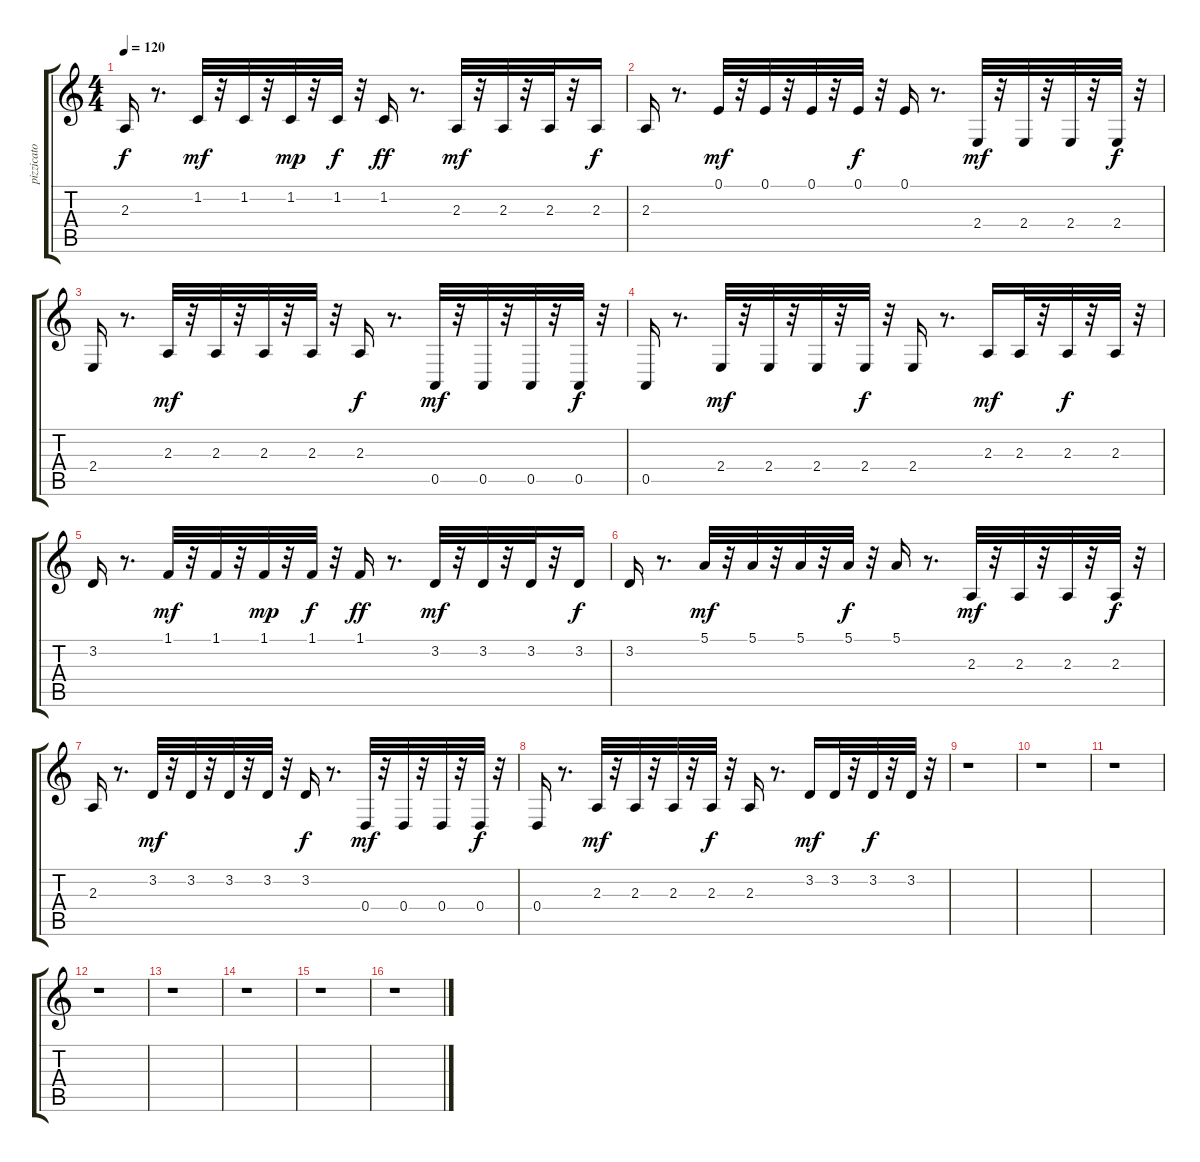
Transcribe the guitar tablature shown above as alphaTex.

\track ("pizzicato" "pizzicato") {instrument pizzicatostrings}
\staff {score tabs}
\tuning (E4 B3 G3 D3 A2 E2) {hide}
\ts (4 4)
\tempo 120
\clef g2
\ks c
2.3.16{dy f} r.8{d} 1.2.32{dy mf} r.32 1.2.32 r.32 1.2.32{dy mp} r.32 1.2.32{dy f} r.32 1.2.16{dy ff} r.8{d} 2.3.32{dy mf} r.32 2.3.32 r.32 2.3.32 r.32 2.3.16{dy f} |
2.3.16 r.8{d} 0.1.32{dy mf} r.32 0.1.32 r.32 0.1.32 r.32 0.1.32{dy f} r.32 0.1.16 r.8{d} 2.4.32{dy mf} r.32 2.4.32 r.32 2.4.32 r.32 2.4.32{dy f} r.32 |
2.4.16 r.8{d} 2.3.32{dy mf} r.32 2.3.32 r.32 2.3.32 r.32 2.3.32 r.32 2.3.16{dy f} r.8{d} 0.5.32{dy mf} r.32 0.5.32 r.32 0.5.32 r.32 0.5.32{dy f} r.32 |
0.5.16 r.8{d} 2.4.32{dy mf} r.32 2.4.32 r.32 2.4.32 r.32 2.4.32{dy f} r.32 2.4.16 r.8{d} 2.3.16{dy mf} 2.3.32 r.32 2.3.32{dy f} r.32 2.3.32 r.32 |
3.2.16 r.8{d} 1.1.32{dy mf} r.32 1.1.32 r.32 1.1.32{dy mp} r.32 1.1.32{dy f} r.32 1.1.16{dy ff} r.8{d} 3.2.32{dy mf} r.32 3.2.32 r.32 3.2.32 r.32 3.2.16{dy f} |
3.2.16 r.8{d} 5.1.32{dy mf} r.32 5.1.32 r.32 5.1.32 r.32 5.1.32{dy f} r.32 5.1.16 r.8{d} 2.3.32{dy mf} r.32 2.3.32 r.32 2.3.32 r.32 2.3.32{dy f} r.32 |
2.3.16 r.8{d} 3.2.32{dy mf} r.32 3.2.32 r.32 3.2.32 r.32 3.2.32 r.32 3.2.16{dy f} r.8{d} 0.4.32{dy mf} r.32 0.4.32 r.32 0.4.32 r.32 0.4.32{dy f} r.32 |
0.4.16 r.8{d} 2.3.32{dy mf} r.32 2.3.32 r.32 2.3.32 r.32 2.3.32{dy f} r.32 2.3.16 r.8{d} 3.2.16{dy mf} 3.2.32 r.32 3.2.32{dy f} r.32 3.2.32 r.32 |
r.1 |
r.1 |
r.1 |
r.1 |
r.1 |
r.1 |
r.1 |
r.1
